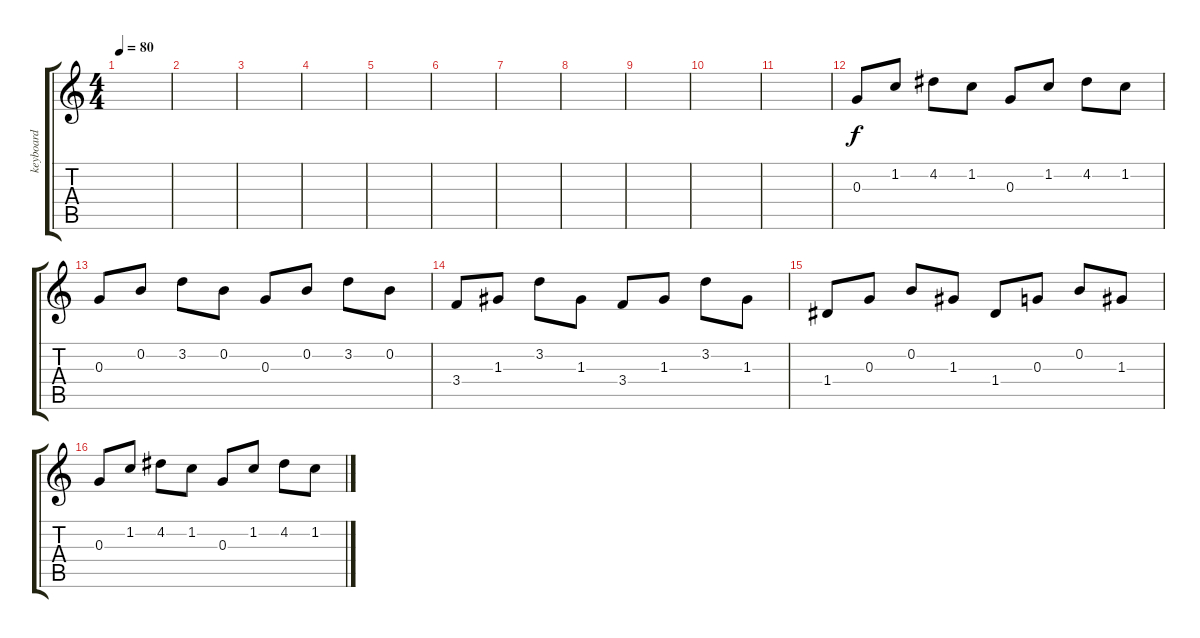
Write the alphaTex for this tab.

\track ("keyboard" "keyboard") {instrument acousticguitarsteel}
\staff {score tabs}
\tuning (E4 B3 G3 D3 A2 E2) {hide}
\ts (4 4)
\tempo 80
\clef g2
\ks c
|
|
|
|
|
|
|
|
|
|
|
0.3.8{instrument overdrivenguitar} 1.2.8 4.2.8 1.2.8 0.3.8 1.2.8 4.2.8 1.2.8 |
0.3.8 0.2.8 3.2.8 0.2.8 0.3.8 0.2.8 3.2.8 0.2.8 |
3.4.8 1.3.8 3.2.8 1.3.8 3.4.8 1.3.8 3.2.8 1.3.8 |
1.4.8 0.3.8 0.2.8 1.3.8 1.4.8 0.3.8 0.2.8 1.3.8 |
0.3.8 1.2.8 4.2.8 1.2.8 0.3.8 1.2.8 4.2.8 1.2.8
